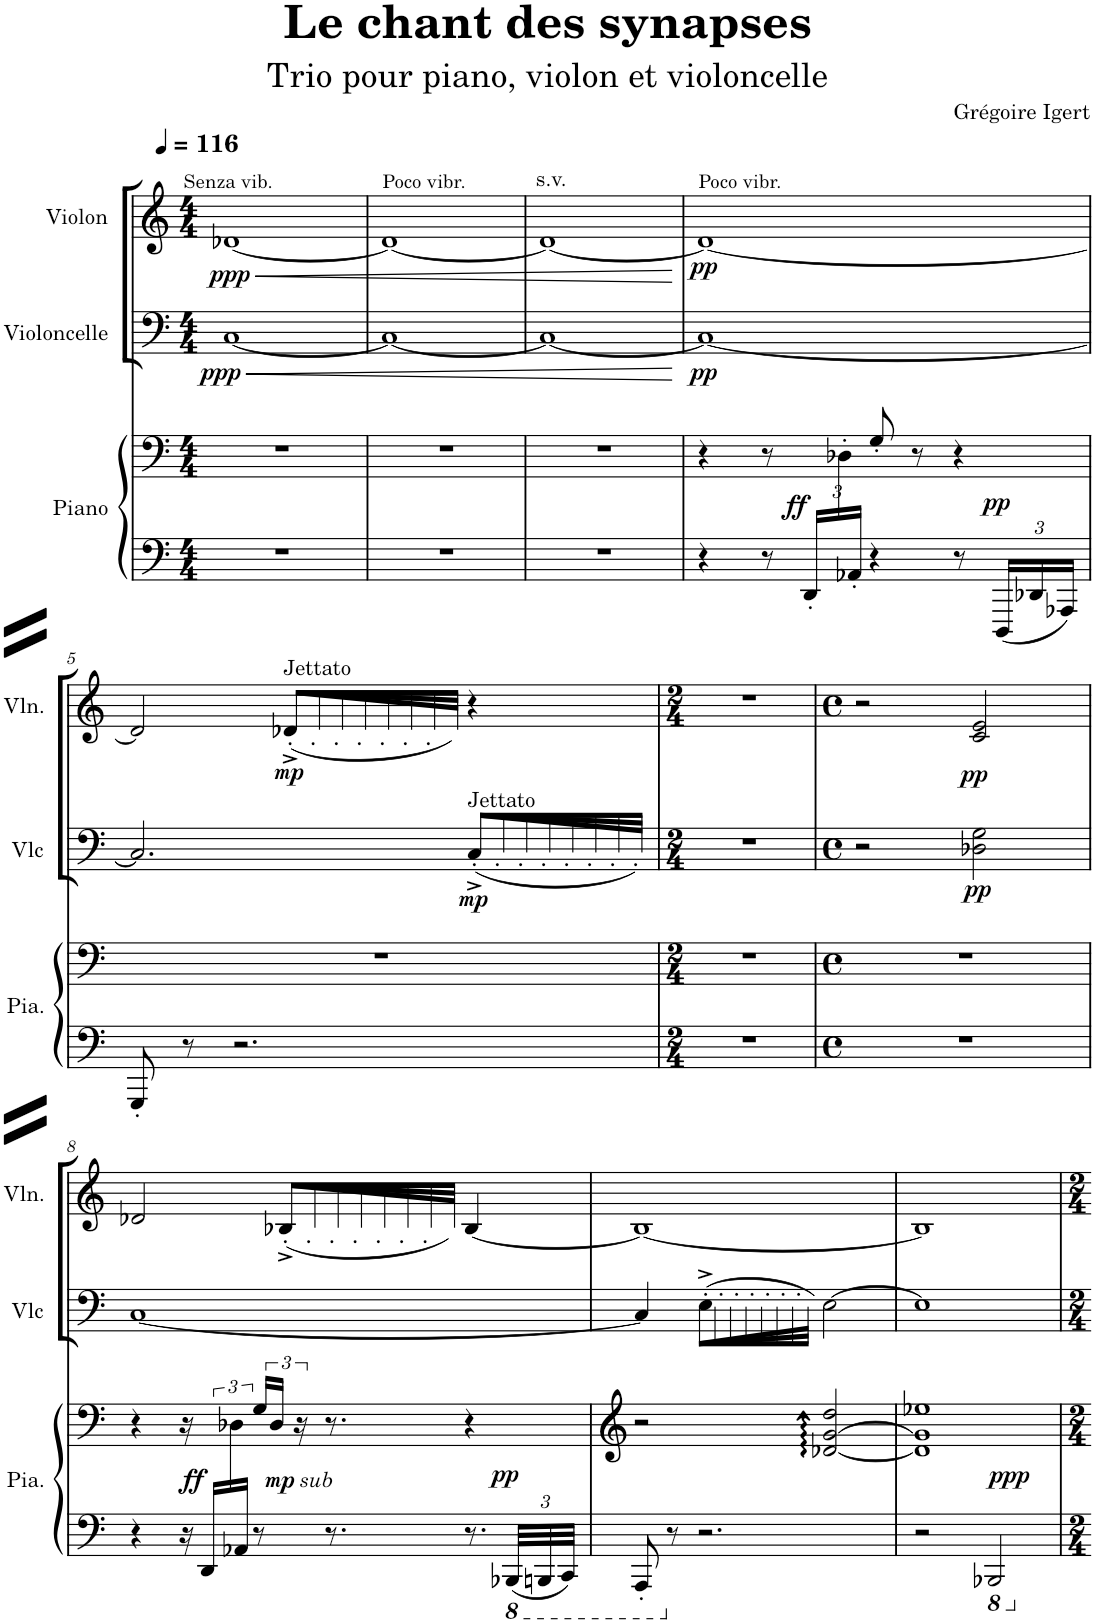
**kern	**kern	**dynam	**kern	**dynam	**kern	**dynam
*part3	*part3	*part3	*part2	*part2	*part1	*part1
*staff4	*staff3	*staff3/4	*staff2	*staff2	*staff1	*staff1
*I"Piano	*	*	*I"Violoncelle	*	*I"Violon	*
*I'Pia.	*	*	*I'Vlc	*	*I'Vln.	*
*clefF4	*clefF4	*	*clefF4	*	*clefG2	*
*k[]	*k[]	*	*k[]	*	*k[]	*
*M4/4	*M4/4	*	*M4/4	*	*M4/4	*
*MM116	*MM116	*	*MM116	*	*MM116	*
=1	=1	=1	=1	=1	=1	=1
!	!	!	!	!	!LO:TX:a:t=Senza vib.	!
!	!	!	!	!LO:HP:b	!	!LO:HP:b
!	!	!	!	!LO:DY:n=1:b	!	!LO:DY:n=1:b
1r	1r	.	[1C	< ppp	[1d-X	< ppp
=2	=2	=2	=2	=2	=2	=2
!	!	!	!	!	!LO:TX:a:t=Poco vibr.	!
1r	1r	.	1C_	.	1d-_	.
=3	=3	=3	=3	=3	=3	=3
!	!	!	!	!	!LO:TX:a:t=s.v.	!
1r	1r	.	1C_	.	1d-_	.
.	.	.	.	[	.	[
=4	=4	=4	=4	=4	=4	=4
*^	*	*	*	*	*	*
!	!	!	!	!	!	!LO:TX:a:t=Poco vibr.	!
!	!	!	!	!	!LO:DY:b	!	!LO:DY:b
4.ryy	4r	4r	.	1C_	pp	1d-_	pp
.	8r	8r	.	.	.	.	.
*Xbrackettup	*	*	*	*	*	*	*
!	!	!	!LO:DY:b	!	!	!	!
24DD'</LL	8ryy	24ryy	ff	.	.	.	.
24ryy	.	24D-X'>\	.	.	.	.	.
24AA-X'</JJ	.	24ryy	.	.	.	.	.
2ryy	4r	8G'/	.	.	.	.	.
.	.	8r	.	.	.	.	.
.	8r	4r	.	.	.	.	.
!	!	!	!LO:DY:a=2	!	!	!	!
.	24DDD/LL	.	pp	.	.	.	.
.	24DD-X/	.	.	.	.	.	.
.	24AAA-X/JJ	.	.	.	.	.	.
*v	*v	*	*	*	*	*	*
!!LO:LB:g=z
=5	=5	=5	=5	=5	=5	=5
8GGG'/	1r	.	2.C/]	.	2d-/]	.
8r	.	.	.	.	.	.
2.r	.	.	.	.	.	.
!	!	!	!	!	!LO:TX:a:t=Jettato	!
!	!	!	!	!	!	!LO:DY:b
.	.	.	.	.	(32d-X'^/LLL	mp
.	.	.	.	.	32d-'/	.
.	.	.	.	.	32d-'/	.
.	.	.	.	.	32d-'/	.
.	.	.	.	.	32d-'/	.
.	.	.	.	.	32d-'/	.
.	.	.	.	.	32d-'/	.
.	.	.	.	.	32d-/JJJ)	.
!	!	!	!LO:TX:a:t=Jettato	!	!	!
!	!	!	!	!LO:DY:b	!	!
.	.	.	(32C'^/LLL	mp	4r	.
.	.	.	32C'/	.	.	.
.	.	.	32C'/	.	.	.
.	.	.	32C'/	.	.	.
.	.	.	32C'/	.	.	.
.	.	.	32C'/	.	.	.
.	.	.	32C'/	.	.	.
.	.	.	32C'/JJJ)	.	.	.
=6	=6	=6	=6	=6	=6	=6
*M2/4	*M2/4	*	*M2/4	*	*M2/4	*
2r	2r	.	2r	.	2r	.
=7	=7	=7	=7	=7	=7	=7
*M4/4	*M4/4	*	*M4/4	*	*M4/4	*
*met(c)	*met(c)	*	*met(c)	*	*met(c)	*
1r	1r	.	2r	.	2r	.
!	!	!	!	!LO:DY:b	!	!LO:DY:b
.	.	.	2D-X\ 2G\	pp	2c/ 2e/	pp
!!LO:LB:g=z
=8	=8	=8	=8	=8	=8	=8
*^	*	*	*	*	*	*
16ryy	4r	4r	.	[1C	.	2d-X/	.
.	16r	16r	.	.	.	.	.
*brackettup	*	*	*	*	*	*	*
!	!	!	!LO:DY:b	!	!	!	!
24DD/LL	8ryy	24ryy	ff	.	.	.	.
24ryy	.	24D-X\	.	.	.	.	.
24AA-X/JJ	.	24ryy	.	.	.	.	.
2ryy	8r	24G/LL	.	.	.	.	.
!	!	!	!LO:DY:b	!	!	!	!
!	!	!	!LO:DY:n=1:b	!	!	!	!
.	.	24D-/JJ	mp other-dynamics	.	.	.	.
.	.	.	.	.	.	(32B-X'^/LLL	.
.	.	24r	.	.	.	.	.
.	.	.	.	.	.	32B-'/	.
.	8.r	8.r	.	.	.	32B-'/	.
.	.	.	.	.	.	32B-'/	.
.	.	.	.	.	.	32B-'/	.
.	.	.	.	.	.	32B-'/	.
.	.	.	.	.	.	32B-'/	.
.	.	.	.	.	.	32B-/JJJ)	.
.	8.r	4r	.	.	.	[4B-/	.
*8ba	*	*	*	*	*	*	*
*	*Xbrackettup	*	*	*	*	*	*
!	!	!	!LO:DY:n=2:a=2	!	!	!	!
16ryy	48BBBB-X/LLL	.	pp	.	.	.	.
.	48BBBBn/	.	.	.	.	.	.
.	48CCC/JJJ	.	.	.	.	.	.
*v	*v	*	*	*	*	*	*
=9	=9	=9	=9	=9	=9	=9
8AAAA'/	2r	.	4C/]	.	1B-_	.
*X8ba	*	*	*	*	*	*
8r	.	.	.	.	.	.
2.r	.	.	(32E'^\LLL	.	.	.
.	.	.	32E'\	.	.	.
.	.	.	32E'\	.	.	.
.	.	.	32E'\	.	.	.
.	.	.	32E'\	.	.	.
.	.	.	32E'\	.	.	.
.	.	.	32E'\	.	.	.
.	.	.	32E\JJJ)	.	.	.
.	[2d-X/ [2g/ 2dd/	.	[2E\	.	.	.
=10	=10	=10	=10	=10	=10	=10
2r	1d-] 1g] 1ee-X	.	1E]	.	1B-]	.
*8ba	*	*	*	*	*	*
!	!	!LO:DY:a=2	!	!	!	!
2BBBB-X/	.	ppp	.	.	.	.
*X8ba	*	*	*	*	*	*
=	=	=	=	=	=	=
*-	*-	*-	*-	*-	*-	*-
